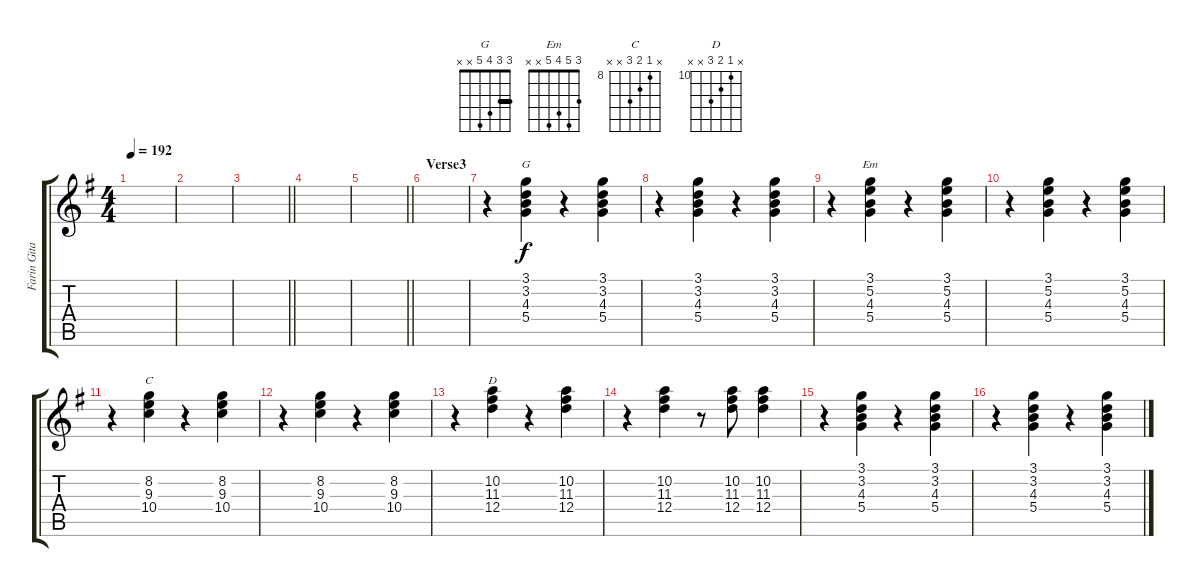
\track ("Farin Gitarre" "Farin Gita") {instrument electricguitarclean}
\staff {score tabs}
\tuning (E4 B3 G3 D3 A2 E2) {hide}
\chord ("G" 3 3 4 5 x x) {barre 3}
\chord ("Em" 3 5 4 5 x x)
\chord ("C" x 8 9 10 x x) {firstfret 8}
\chord ("D" x 10 11 12 x x) {firstfret 10}
\ts (4 4)
\tempo 192
\clef g2
\ks g
|
|
\barLineRight lightlight
|
|
\barLineRight lightlight
|
\section ("" "Verse3")
|
r.4 (3.1 3.2 4.3 5.4).4{ch "G"} r.4 (3.1 3.2 4.3 5.4).4 |
r.4 (3.1 3.2 4.3 5.4).4 r.4 (3.1 3.2 4.3 5.4).4 |
r.4 (3.1 5.2 4.3 5.4).4{ch "Em"} r.4 (3.1 5.2 4.3 5.4).4 |
r.4 (3.1 5.2 4.3 5.4).4 r.4 (3.1 5.2 4.3 5.4).4 |
r.4 (8.2 9.3 10.4).4{ch "C"} r.4 (8.2 9.3 10.4).4 |
r.4 (8.2 9.3 10.4).4 r.4 (8.2 9.3 10.4).4 |
r.4 (10.2 11.3 12.4).4{ch "D"} r.4 (10.2 11.3 12.4).4 |
r.4 (10.2 11.3 12.4).4 r.8 (10.2 11.3 12.4).8 (10.2 11.3 12.4).4 |
r.4 (3.1 3.2 4.3 5.4).4 r.4 (3.1 3.2 4.3 5.4).4 |
r.4 (3.1 3.2 4.3 5.4).4 r.4 (3.1 3.2 4.3 5.4).4
